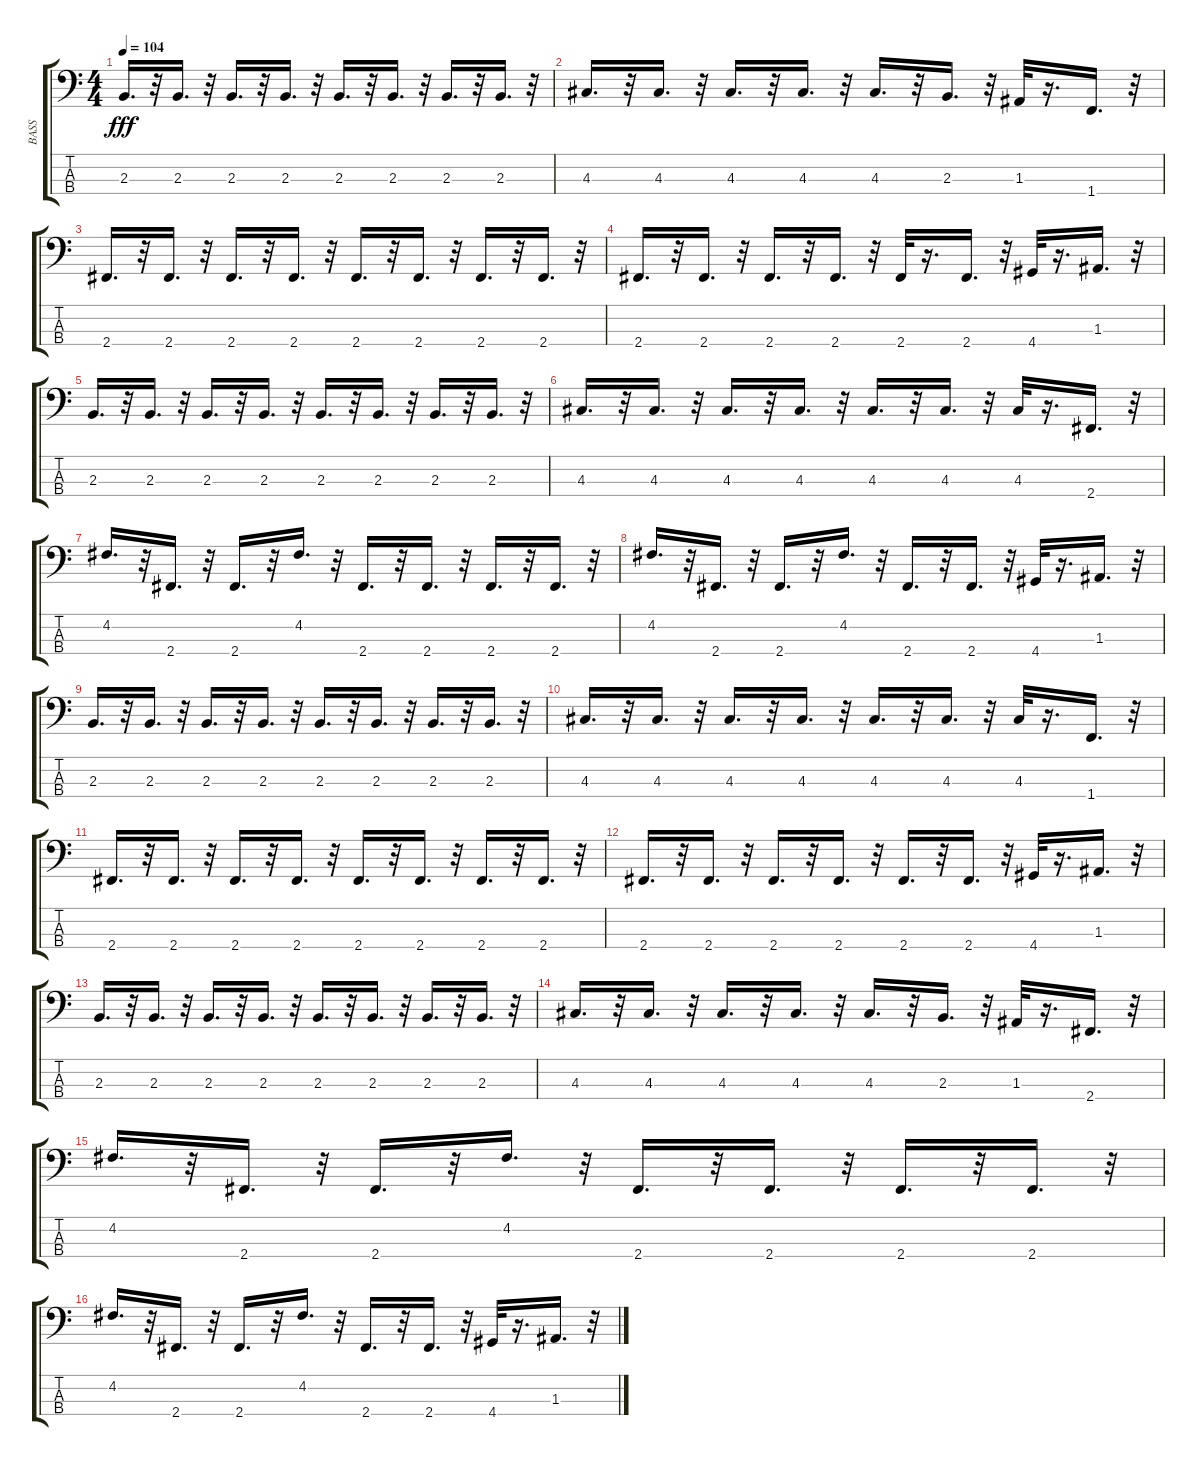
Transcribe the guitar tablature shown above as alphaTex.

\track ("BASS" "BASS") {instrument electricbasspick}
\staff {score tabs}
\tuning (G2 D2 A1 E1) {hide}
\ts (4 4)
\tempo 104
\clef f4
\ks c
2.3.16{d dy fff} r.32 2.3.16{d} r.32 2.3.16{d} r.32 2.3.16{d} r.32 2.3.16{d} r.32 2.3.16{d} r.32 2.3.16{d} r.32 2.3.16{d} r.32 |
4.3.16{d} r.32 4.3.16{d} r.32 4.3.16{d} r.32 4.3.16{d} r.32 4.3.16{d} r.32 2.3.16{d} r.32 1.3.32 r.16{d} 1.4.16{d} r.32 |
2.4.16{d} r.32 2.4.16{d} r.32 2.4.16{d} r.32 2.4.16{d} r.32 2.4.16{d} r.32 2.4.16{d} r.32 2.4.16{d} r.32 2.4.16{d} r.32 |
2.4.16{d} r.32 2.4.16{d} r.32 2.4.16{d} r.32 2.4.16{d} r.32 2.4.32 r.16{d} 2.4.16{d} r.32 4.4.32 r.16{d} 1.3.16{d} r.32 |
2.3.16{d} r.32 2.3.16{d} r.32 2.3.16{d} r.32 2.3.16{d} r.32 2.3.16{d} r.32 2.3.16{d} r.32 2.3.16{d} r.32 2.3.16{d} r.32 |
4.3.16{d} r.32 4.3.16{d} r.32 4.3.16{d} r.32 4.3.16{d} r.32 4.3.16{d} r.32 4.3.16{d} r.32 4.3.32 r.16{d} 2.4.16{d} r.32 |
4.2.16{d} r.32 2.4.16{d} r.32 2.4.16{d} r.32 4.2.16{d} r.32 2.4.16{d} r.32 2.4.16{d} r.32 2.4.16{d} r.32 2.4.16{d} r.32 |
4.2.16{d} r.32 2.4.16{d} r.32 2.4.16{d} r.32 4.2.16{d} r.32 2.4.16{d} r.32 2.4.16{d} r.32 4.4.32 r.16{d} 1.3.16{d} r.32 |
2.3.16{d} r.32 2.3.16{d} r.32 2.3.16{d} r.32 2.3.16{d} r.32 2.3.16{d} r.32 2.3.16{d} r.32 2.3.16{d} r.32 2.3.16{d} r.32 |
4.3.16{d} r.32 4.3.16{d} r.32 4.3.16{d} r.32 4.3.16{d} r.32 4.3.16{d} r.32 4.3.16{d} r.32 4.3.32 r.16{d} 1.4.16{d} r.32 |
2.4.16{d} r.32 2.4.16{d} r.32 2.4.16{d} r.32 2.4.16{d} r.32 2.4.16{d} r.32 2.4.16{d} r.32 2.4.16{d} r.32 2.4.16{d} r.32 |
2.4.16{d} r.32 2.4.16{d} r.32 2.4.16{d} r.32 2.4.16{d} r.32 2.4.16{d} r.32 2.4.16{d} r.32 4.4.32 r.16{d} 1.3.16{d} r.32 |
2.3.16{d} r.32 2.3.16{d} r.32 2.3.16{d} r.32 2.3.16{d} r.32 2.3.16{d} r.32 2.3.16{d} r.32 2.3.16{d} r.32 2.3.16{d} r.32 |
4.3.16{d} r.32 4.3.16{d} r.32 4.3.16{d} r.32 4.3.16{d} r.32 4.3.16{d} r.32 2.3.16{d} r.32 1.3.32 r.16{d} 2.4.16{d} r.32 |
4.2.16{d} r.32 2.4.16{d} r.32 2.4.16{d} r.32 4.2.16{d} r.32 2.4.16{d} r.32 2.4.16{d} r.32 2.4.16{d} r.32 2.4.16{d} r.32 |
4.2.16{d} r.32 2.4.16{d} r.32 2.4.16{d} r.32 4.2.16{d} r.32 2.4.16{d} r.32 2.4.16{d} r.32 4.4.32 r.16{d} 1.3.16{d} r.32
